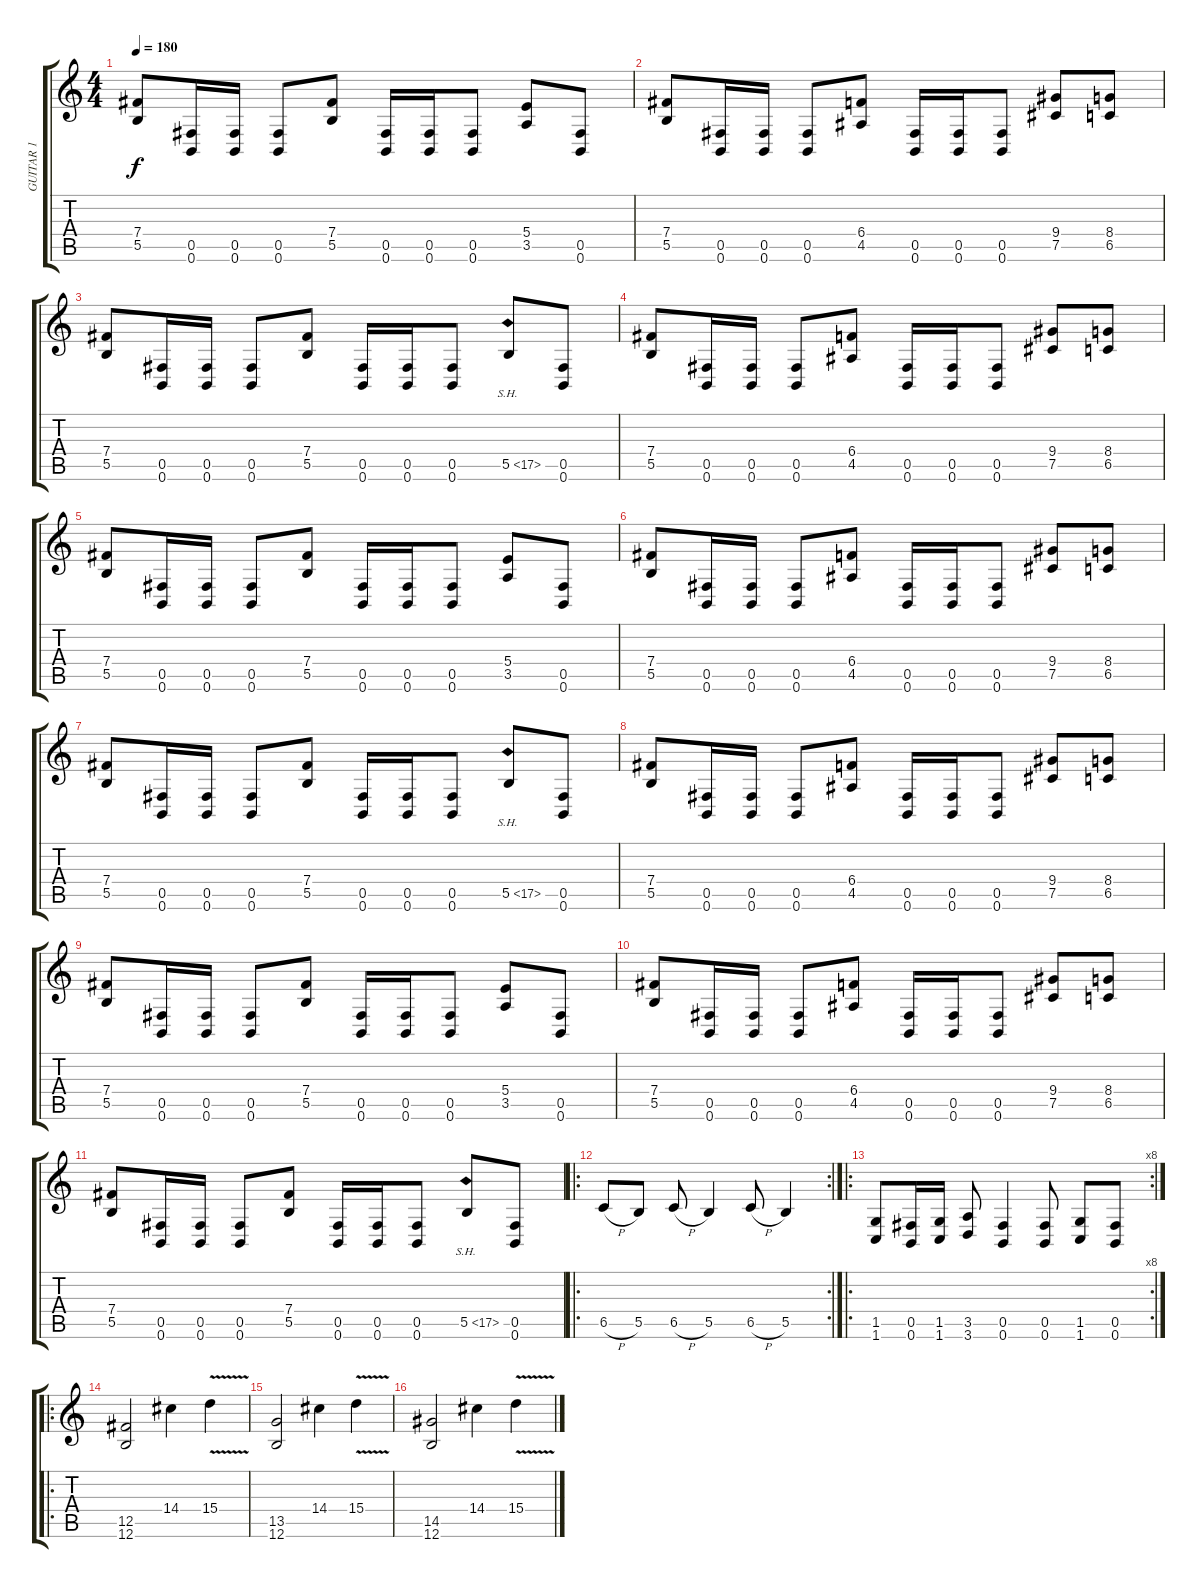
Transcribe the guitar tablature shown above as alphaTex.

\track ("GUITAR 1" "GUITAR 1") {instrument distortionguitar}
\staff {score tabs}
\tuning (Db4 Ab3 E3 B2 Gb2 B1) {hide}
\ts (4 4)
\tempo 180
\clef g2
\ks c
(7.4 5.5).8{dy f} (0.5 0.6).16 (0.5 0.6).16 (0.5 0.6).8 (7.4 5.5).8 (0.5 0.6).16 (0.5 0.6).16 (0.5 0.6).8 (5.4 3.5).8 (0.5 0.6).8 |
(7.4 5.5).8 (0.5 0.6).16 (0.5 0.6).16 (0.5 0.6).8 (6.4 4.5).8 (0.5 0.6).16 (0.5 0.6).16 (0.5 0.6).8 (9.4 7.5).8 (8.4 6.5).8 |
(7.4 5.5).8 (0.5 0.6).16 (0.5 0.6).16 (0.5 0.6).8 (7.4 5.5).8 (0.5 0.6).16 (0.5 0.6).16 (0.5 0.6).8 5.5{sh 12}.8 (0.5 0.6).8 |
(7.4 5.5).8 (0.5 0.6).16 (0.5 0.6).16 (0.5 0.6).8 (6.4 4.5).8 (0.5 0.6).16 (0.5 0.6).16 (0.5 0.6).8 (9.4 7.5).8 (8.4 6.5).8 |
(7.4 5.5).8 (0.5 0.6).16 (0.5 0.6).16 (0.5 0.6).8 (7.4 5.5).8 (0.5 0.6).16 (0.5 0.6).16 (0.5 0.6).8 (5.4 3.5).8 (0.5 0.6).8 |
(7.4 5.5).8 (0.5 0.6).16 (0.5 0.6).16 (0.5 0.6).8 (6.4 4.5).8 (0.5 0.6).16 (0.5 0.6).16 (0.5 0.6).8 (9.4 7.5).8 (8.4 6.5).8 |
(7.4 5.5).8 (0.5 0.6).16 (0.5 0.6).16 (0.5 0.6).8 (7.4 5.5).8 (0.5 0.6).16 (0.5 0.6).16 (0.5 0.6).8 5.5{sh 12}.8 (0.5 0.6).8 |
(7.4 5.5).8 (0.5 0.6).16 (0.5 0.6).16 (0.5 0.6).8 (6.4 4.5).8 (0.5 0.6).16 (0.5 0.6).16 (0.5 0.6).8 (9.4 7.5).8 (8.4 6.5).8 |
(7.4 5.5).8 (0.5 0.6).16 (0.5 0.6).16 (0.5 0.6).8 (7.4 5.5).8 (0.5 0.6).16 (0.5 0.6).16 (0.5 0.6).8 (5.4 3.5).8 (0.5 0.6).8 |
(7.4 5.5).8 (0.5 0.6).16 (0.5 0.6).16 (0.5 0.6).8 (6.4 4.5).8 (0.5 0.6).16 (0.5 0.6).16 (0.5 0.6).8 (9.4 7.5).8 (8.4 6.5).8 |
(7.4 5.5).8 (0.5 0.6).16 (0.5 0.6).16 (0.5 0.6).8 (7.4 5.5).8 (0.5 0.6).16 (0.5 0.6).16 (0.5 0.6).8 5.5{sh 12}.8 (0.5 0.6).8 |
\ro
\rc 2
6.5{h}.8 5.5.8 6.5{h}.8 5.5.4 6.5{h}.8 5.5.4 |
\ro
\rc 8
(1.5 1.6).8 (0.5 0.6).16 (1.5 1.6).16 (3.5 3.6).8 (0.5 0.6).4 (0.5 0.6).8 (1.5 1.6).8 (0.5 0.6).8 |
\ro
(12.5 12.6).2 14.4.4 15.4{v}.4 |
(13.5 12.6).2 14.4.4 15.4{v}.4 |
(14.5 12.6).2 14.4.4 15.4{v}.4
